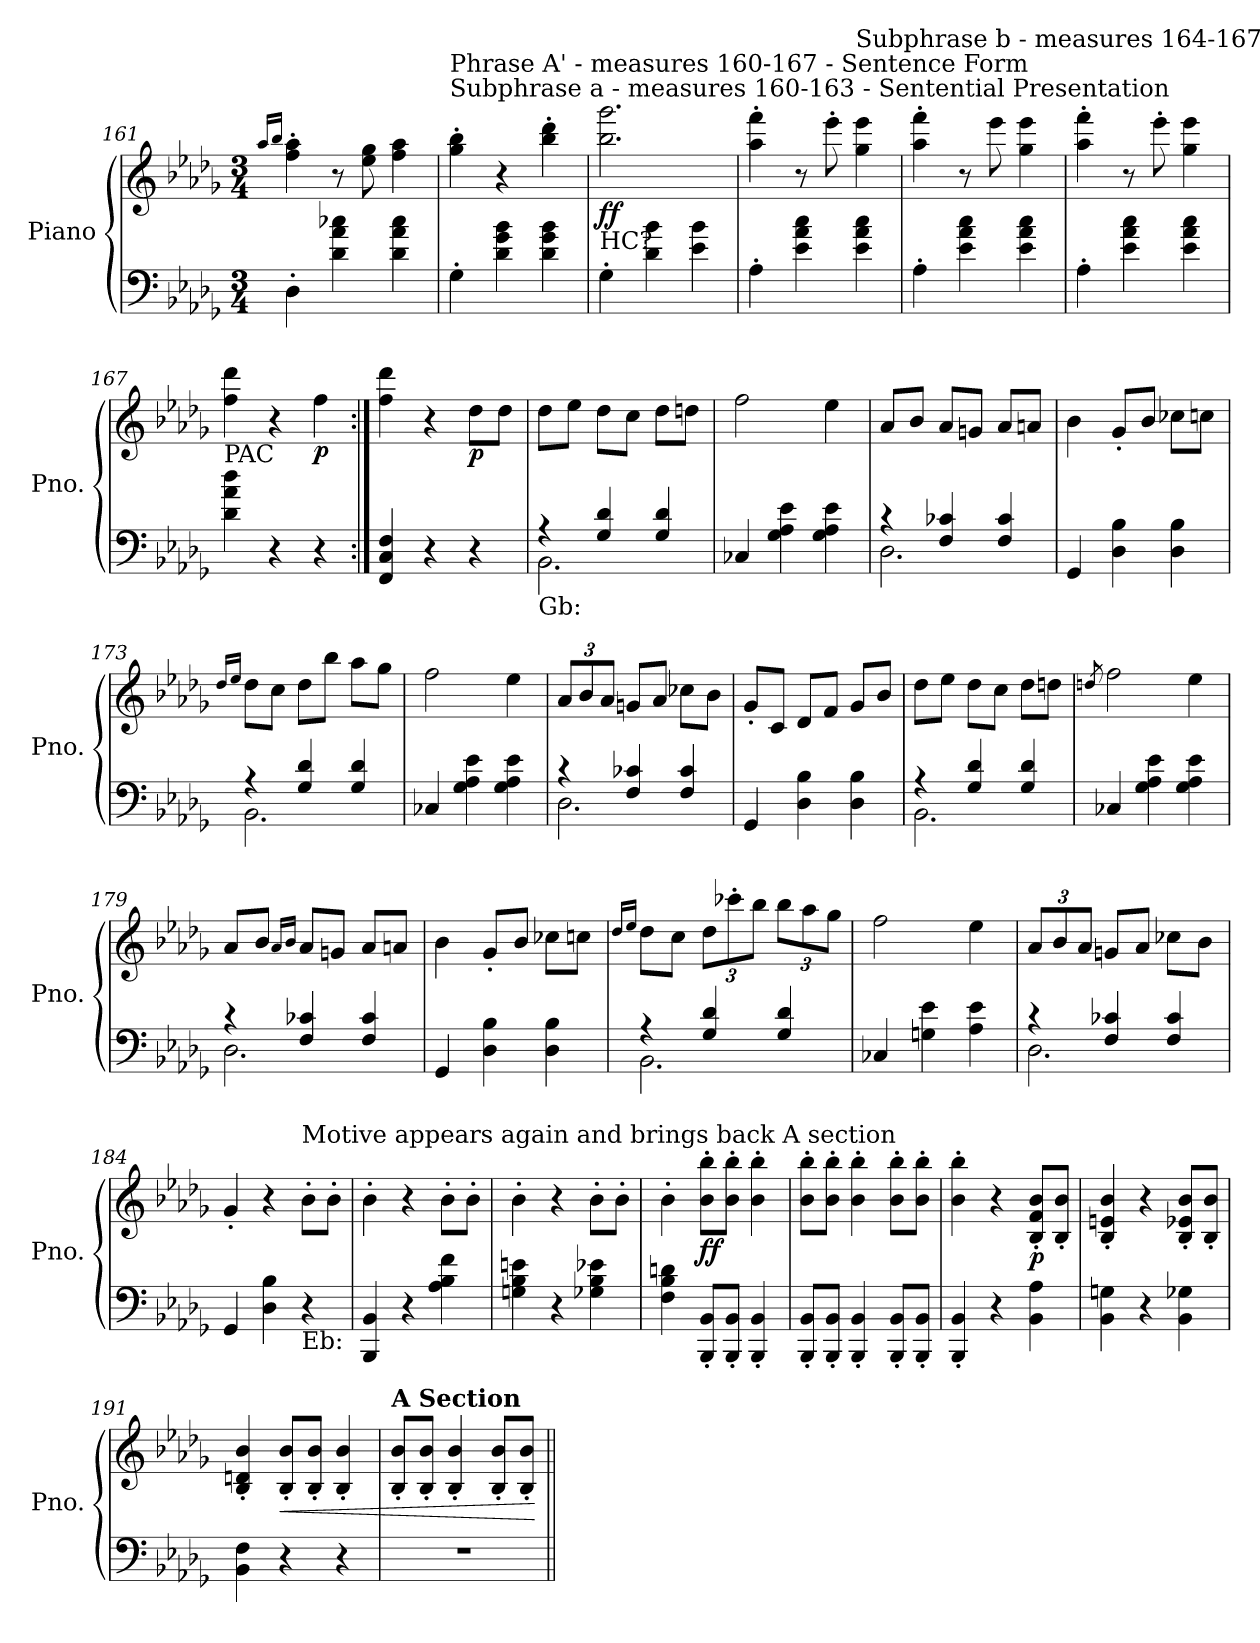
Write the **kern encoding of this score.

**kern	**kern	**dynam
*part1	*part1	*part1
*staff2	*staff1	*staff1/2
*I"Piano	*	*
*I'Pno.	*	*
*clefF4	*clefG2	*
*k[b-e-a-d-g-]	*k[b-e-a-d-g-]	*
*M3/4	*M3/4	*
=161	=161	=161
.	16qaa-/LL	.
.	16qbb-/JJ	.
4D-'\	4ff\' 4aa-\'	.
4d-\ 4a-\ 4cc-X\	8r	.
.	8ee-\ 8gg-\	.
4d-\ 4a-\ 4cc-\	4ff\ 4aa-\	.
!!LO:LB:g=z
=162	=162	=162
!	!LO:TX:a:t=Subphrase a - measures 160-163 - Sentential Presentation	!
!	!LO:TX:a:t=Phrase A' - measures 160-167 - Sentence Form	!
4G-'\	4gg-\' 4bb-\'	.
4d-\ 4g-\ 4b-\	4r	.
4d-\ 4g-\ 4b-\	4bb-\' 4ddd-\'	.
=163	=163	=163
!	!LO:TX:b:t=HC?	!
!	!	!LO:DY:b
4G-'\	2.bb-\ 2.ggg-\	ff
4d-\ 4b-\	.	.
4e-\ 4b-\	.	.
=164	=164	=164
4A-'\	4aa-\' 4fff\'	.
4e-\ 4a-\ 4cc\	8r	.
.	8eee-'\	.
!	!LO:TX:a:t=Subphrase b - measures 164-167 - Continuation	!
4e-\ 4a-\ 4cc\	4gg-\ 4eee-\	.
=165	=165	=165
4A-'\	4aa-\' 4fff\'	.
4e-\ 4a-\ 4cc\	8r	.
.	8eee-\	.
4e-\ 4a-\ 4cc\	4gg-\ 4eee-\	.
=166	=166	=166
4A-'\	4aa-\' 4fff\'	.
4e-\ 4a-\ 4cc\	8r	.
.	8eee-'\	.
4e-\ 4a-\ 4cc\	4gg-\ 4eee-\	.
=167	=167	=167
!LO:TX:a:t=PAC	!	!
4d-\ 4a-\ 4dd-\	4ff\ 4ddd-\	.
4r	4r	.
!	!	!LO:DY:b
4r	4ff\	p
=168:|!	=168:|!	=168:|!
4FF/ 4C/ 4F/	4ff\ 4ddd-\	.
4r	4r	.
!	!	!LO:DY:b
4r	8dd-\L	p
.	8dd-\J	.
=169	=169	=169
*^	*	*
!LO:TX:b:t=Gb&colon;	!	!	!
4r	2.BB-\	8dd-\L	.
.	.	8ee-\J	.
4G-/ 4d-/	.	8dd-\L	.
.	.	8cc\J	.
4G-/ 4d-/	.	8dd-\L	.
.	.	8ddn\J	.
*v	*v	*	*
=170	=170	=170
4C-X/	2ff\	.
4G-\ 4A-\ 4e-\	.	.
4G-\ 4A-\ 4e-\	4ee-\	.
!!LO:LB:g=z
=171	=171	=171
*^	*	*
4r	2.D-\	8a-/L	.
.	.	8b-/J	.
4F/ 4c-X/	.	8a-/L	.
.	.	8gn/J	.
4F/ 4c-/	.	8a-/L	.
.	.	8an/J	.
*v	*v	*	*
=172	=172	=172
4GG-/	4b-\	.
4D-\ 4B-\	8g-'/L	.
.	8b-/J	.
4D-\ 4B-\	8cc-X\L	.
.	8ccn\J	.
=173	=173	=173
.	16qdd-/LL	.
.	16qee-/JJ	.
*^	*	*
4r	2.BB-\	8dd-\L	.
.	.	8cc\J	.
4G-/ 4d-/	.	8dd-\L	.
.	.	8bb-\J	.
4G-/ 4d-/	.	8aa-\L	.
.	.	8gg-\J	.
*v	*v	*	*
=174	=174	=174
4C-X/	2ff\	.
4G-\ 4A-\ 4e-\	.	.
4G-\ 4A-\ 4e-\	4ee-\	.
=175	=175	=175
*^	*	*
*	*	*Xbrackettup	*
4r	2.D-\	12a-/L	.
.	.	12b-/	.
.	.	12a-/J	.
4F/ 4c-X/	.	8gn/L	.
.	.	8a-/J	.
4F/ 4c-/	.	8cc-X\L	.
.	.	8b-\J	.
*v	*v	*	*
=176	=176	=176
4GG-/	8g-'/L	.
.	8c/J	.
4D-\ 4B-\	8d-/L	.
.	8f/J	.
4D-\ 4B-\	8g-/L	.
.	8b-/J	.
!!LO:PB:g=z
=177	=177	=177
*^	*	*
4r	2.BB-\	8dd-\L	.
.	.	8ee-\J	.
4G-/ 4d-/	.	8dd-\L	.
.	.	8cc\J	.
4G-/ 4d-/	.	8dd-\L	.
.	.	8ddn\J	.
*v	*v	*	*
=178	=178	=178
.	8qddn/	.
4C-X/	2ff\	.
4G-\ 4A-\ 4e-\	.	.
4G-\ 4A-\ 4e-\	4ee-\	.
=179	=179	=179
*^	*	*
4r	2.D-\	8a-/L	.
.	.	8b-/J	.
.	.	16qa-/LL	.
.	.	16qb-/JJ	.
4F/ 4c-X/	.	8a-/L	.
.	.	8gn/J	.
4F/ 4c-/	.	8a-/L	.
.	.	8an/J	.
*v	*v	*	*
=180	=180	=180
4GG-/	4b-\	.
4D-\ 4B-\	8g-'/L	.
.	8b-/J	.
4D-\ 4B-\	8cc-X\L	.
.	8ccn\J	.
=181	=181	=181
.	16qdd-/LL	.
.	16qee-/JJ	.
*^	*	*
4r	2.BB-\	8dd-\L	.
.	.	8cc\J	.
4G-/ 4d-/	.	12dd-\L	.
.	.	12ccc-X'\	.
.	.	12bb-\J	.
4G-/ 4d-/	.	12bb-\L	.
.	.	12aa-\	.
.	.	12gg-\J	.
*v	*v	*	*
=182	=182	=182
4C-X/	2ff\	.
4Gn\ 4e-\	.	.
4A-\ 4e-\	4ee-\	.
!!LO:LB:g=z
=183	=183	=183
*^	*	*
4r	2.D-\	12a-/L	.
.	.	12b-/	.
.	.	12a-/J	.
4F/ 4c-X/	.	8gn/L	.
.	.	8a-/J	.
4F/ 4c-/	.	8cc-X\L	.
.	.	8b-\J	.
*v	*v	*	*
=184	=184	=184
4GG-/	4g-'/	.
4D-\ 4B-\	4r	.
!	!LO:TX:a:t=Motive appears again and brings back A section	!
!LO:TX:b:t=Eb&colon;	!	!
4r	8b-'\L	.
.	8b-'\J	.
=185	=185	=185
4BBB-/ 4BB-/	4b-'\	.
4r	4r	.
4A-\ 4B-\ 4f\	8b-'\L	.
.	8b-'\J	.
=186	=186	=186
4Gn\ 4B-\ 4en\	4b-'\	.
4r	4r	.
4G-X\ 4B-\ 4e-X\	8b-'\L	.
.	8b-'\J	.
=187	=187	=187
4F\ 4B-\ 4dn\	4b-'\	.
!	!	!LO:DY:b
8BBB-/' 8BB-/'L	8b-\' 8bb-\'L	ff
8BBB-/' 8BB-/'J	8b-\' 8bb-\'J	.
4BBB-/' 4BB-/'	4b-\' 4bb-\'	.
=188	=188	=188
8BBB-/' 8BB-/'L	8b-\' 8bb-\'L	.
8BBB-/' 8BB-/'J	8b-\' 8bb-\'J	.
4BBB-/' 4BB-/'	4b-\' 4bb-\'	.
8BBB-/' 8BB-/'L	8b-\' 8bb-\'L	.
8BBB-/' 8BB-/'J	8b-\' 8bb-\'J	.
=189	=189	=189
4BBB-/' 4BB-/'	4b-\' 4bb-\'	.
4r	4r	.
!	!	!LO:DY:b
4BB-\ 4A-\	8B-/' 8f/' 8b-/'L	p
.	8B-/' 8b-/'J	.
!!LO:LB:g=z
=190	=190	=190
4BB-\ 4Gn\	4B-/' 4en/' 4b-/'	.
4r	4r	.
4BB-\ 4G-X\	8B-/' 8e-X/' 8b-/'L	.
.	8B-/' 8b-/'J	.
=191	=191	=191
4BB-\ 4F\	4B-/' 4dn/' 4b-/'	.
!	!	!LO:HP:b
4r	8B-/' 8b-/'L	<
.	8B-/' 8b-/'J	.
4r	4B-/' 4b-/'	.
=192	=192	=192
!	!LO:TX:a:B:t=A Section	!
2.r	8B-/' 8b-/'L	.
.	8B-/' 8b-/'J	.
.	4B-/' 4b-/'	.
.	8B-/' 8b-/'L	.
.	8B-/' 8b-/'J	.
.	.	[
=||	=||	=||
*-	*-	*-
